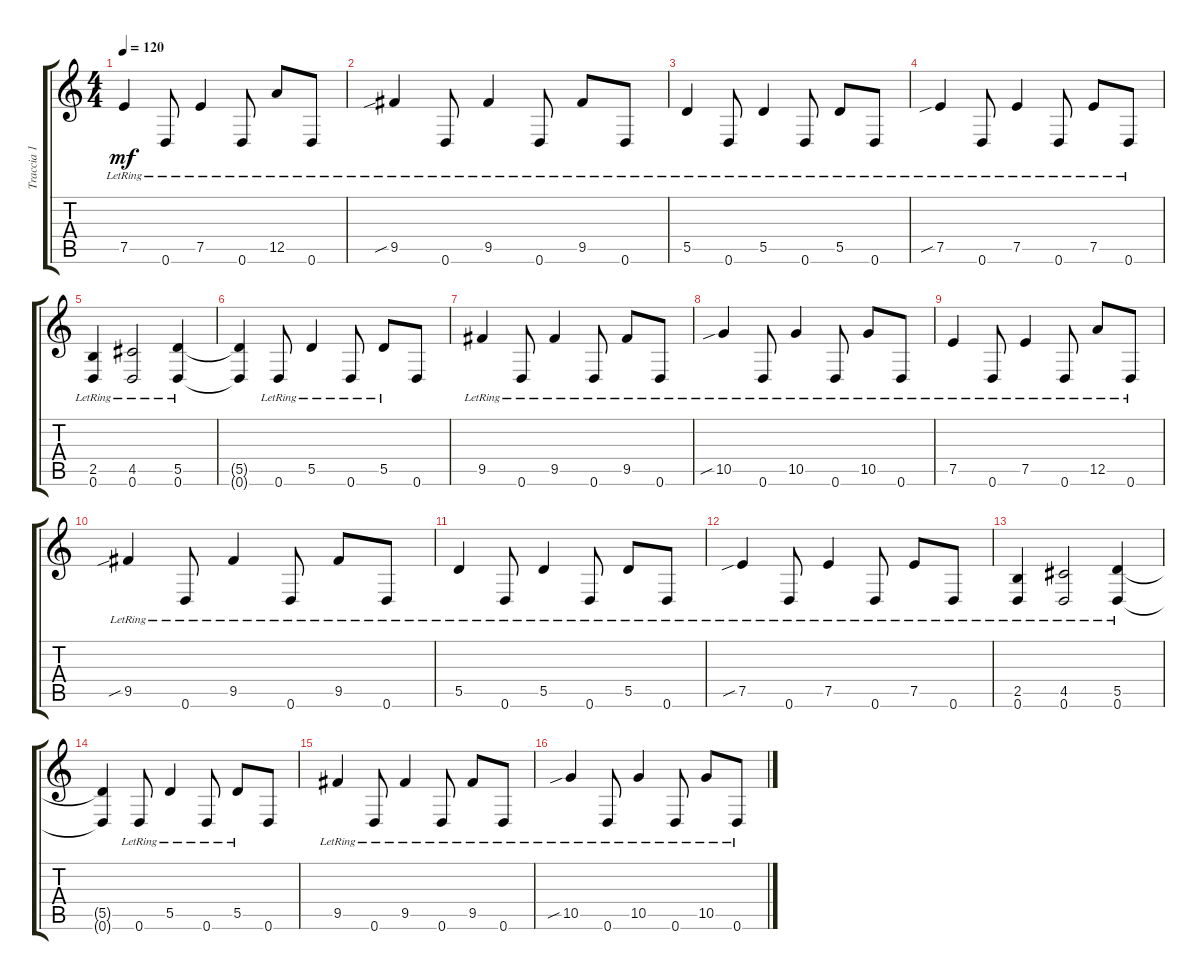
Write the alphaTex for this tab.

\track ("Traccia 1" "Traccia 1") {instrument overdrivenguitar}
\staff {score tabs}
\tuning (E4 B3 G3 D3 A2 D2) {hide}
\ts (4 4)
\tempo 120
\clef g2
\ks c
7.5{lr}.4{dy mf} 0.6{lr}.8 7.5{lr}.4 0.6{lr}.8 12.5{lr}.8 0.6{lr}.8 |
9.5{sib lr}.4 0.6{lr}.8 9.5{lr}.4 0.6{lr}.8 9.5{lr}.8 0.6{lr}.8 |
5.5{lr}.4 0.6{lr}.8 5.5{lr}.4 0.6{lr}.8 5.5{lr}.8 0.6{lr}.8 |
7.5{sib lr}.4 0.6{lr}.8 7.5{lr}.4 0.6{lr}.8 7.5{lr}.8 0.6{lr}.8 |
(2.5{lr} 0.6{lr}).4 (4.5{lr} 0.6{lr}).2 (5.5{lr} 0.6{lr}).4 |
(5.5{t} 0.6{t}).4 0.6{lr}.8 5.5{lr}.4 0.6{lr}.8 5.5{lr}.8 0.6.8 |
9.5{lr}.4 0.6{lr}.8 9.5{lr}.4 0.6{lr}.8 9.5{lr}.8 0.6{lr}.8 |
10.5{sib lr}.4 0.6{lr}.8 10.5{lr}.4 0.6{lr}.8 10.5{lr}.8 0.6{lr}.8 |
7.5{lr}.4 0.6{lr}.8 7.5{lr}.4 0.6{lr}.8 12.5{lr}.8 0.6{lr}.8 |
9.5{sib lr}.4 0.6{lr}.8 9.5{lr}.4 0.6{lr}.8 9.5{lr}.8 0.6{lr}.8 |
5.5{lr}.4 0.6{lr}.8 5.5{lr}.4 0.6{lr}.8 5.5{lr}.8 0.6{lr}.8 |
7.5{sib lr}.4 0.6{lr}.8 7.5{lr}.4 0.6{lr}.8 7.5{lr}.8 0.6{lr}.8 |
(2.5{lr} 0.6{lr}).4 (4.5{lr} 0.6{lr}).2 (5.5{lr} 0.6{lr}).4 |
(5.5{t} 0.6{t}).4 0.6{lr}.8 5.5{lr}.4 0.6{lr}.8 5.5{lr}.8 0.6.8 |
9.5{lr}.4 0.6{lr}.8 9.5{lr}.4 0.6{lr}.8 9.5{lr}.8 0.6{lr}.8 |
10.5{sib lr}.4 0.6{lr}.8 10.5{lr}.4 0.6{lr}.8 10.5{lr}.8 0.6{lr}.8
